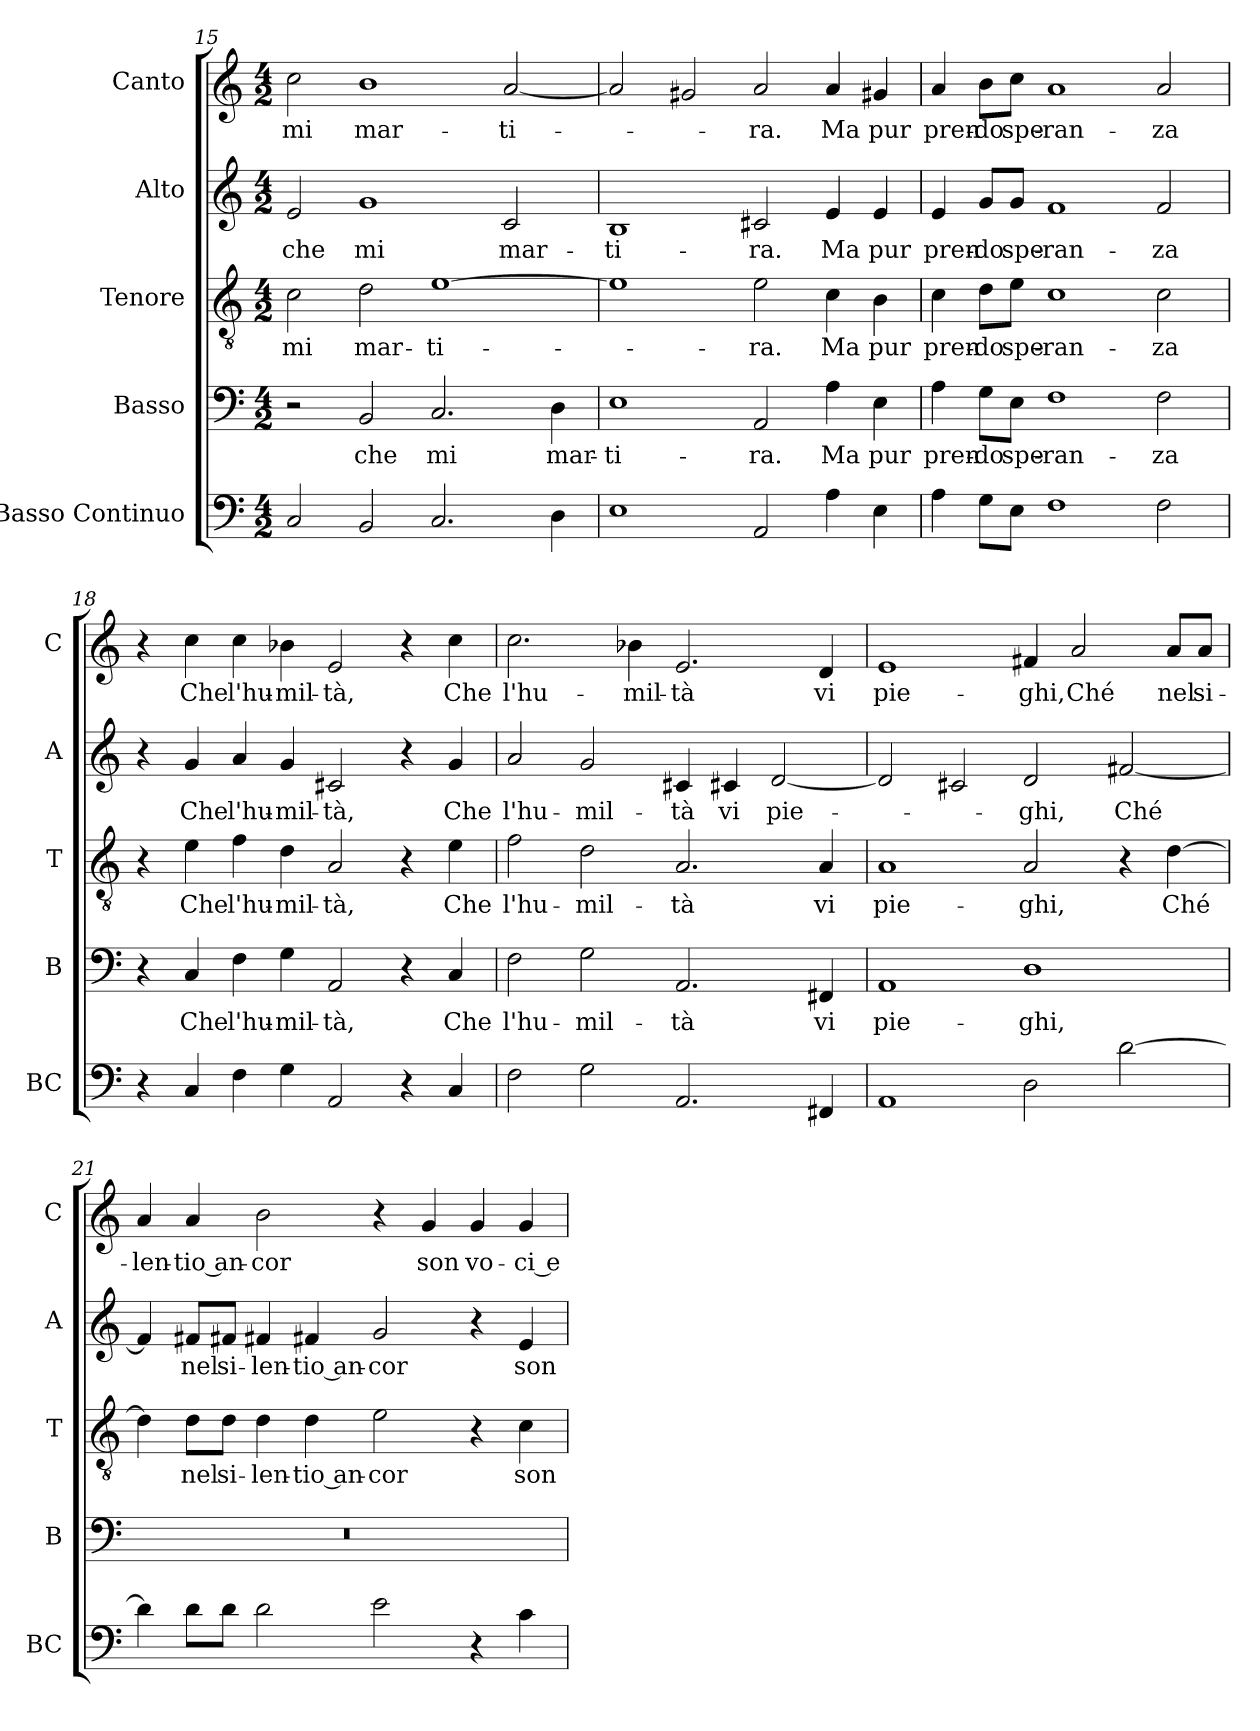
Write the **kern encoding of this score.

**kern	**kern	**text	**kern	**text	**kern	**text	**kern	**text
*part5	*part4	*part4	*part3	*part3	*part2	*part2	*part1	*part1
*staff5	*staff4	*staff4	*staff3	*staff3	*staff2	*staff2	*staff1	*staff1
*I"Basso Continuo	*I"Basso	*	*I"Tenore	*	*I"Alto	*	*I"Canto	*
*I'BC	*I'B	*	*I'T	*	*I'A	*	*I'C	*
*clefF4	*clefF4	*	*clefGv2	*	*clefG2	*	*clefG2	*
*k[]	*k[]	*	*k[]	*	*k[]	*	*k[]	*
*M4/2	*M4/2	*	*M4/2	*	*M4/2	*	*M4/2	*
=15	=15	=15	=15	=15	=15	=15	=15	=15
2C	2r	.	2c	mi	2e	che	2cc	mi
2BB	2BB	che	2d	mar-	1g	mi	1b	mar-
2.C	2.C	mi	[1e	-ti-	.	.	.	.
.	.	.	.	.	2c	mar-	[2a	-ti-
4D	4D	mar-	.	.	.	.	.	.
=16	=16	=16	=16	=16	=16	=16	=16	=16
1E	1E	-ti-	1e]	.	1B	-ti-	2a]	.
.	.	.	.	.	.	.	2g#X	.
2AA	2AA	-ra.	2e	-ra.	2c#X	-ra.	2a	-ra.
4A	4A	Ma	4c	Ma	4e	Ma	4a	Ma
4E	4E	pur	4B	pur	4e	pur	4g#X	pur
=17	=17	=17	=17	=17	=17	=17	=17	=17
4A	4A	pren-	4c	pren-	4e	pren-	4a	pren-
8GL	8G\L	-do	8d\L	-do	8g/L	-do	8b\L	-do
8EJ	8E\J	spe-	8e\J	spe-	8g/J	spe-	8cc\J	spe-
1F	1F	-ran-	1c	-ran-	1f	-ran-	1a	-ran-
2F	2F	-za	2c	-za	2f	-za	2a	-za
=18	=18	=18	=18	=18	=18	=18	=18	=18
4r	4r	.	4r	.	4r	.	4r	.
4C	4C	Che	4e	Che	4g	Che	4cc	Che
4F	4F	l'hu-	4f	l'hu-	4a	l'hu-	4cc	l'hu-
4G	4G	-mil-	4d	-mil-	4g	-mil-	4b-X	-mil-
2AA	2AA	-tà,	2A	-tà,	2c#X	-tà,	2e	-tà,
4r	4r	.	4r	.	4r	.	4r	.
4C	4C	Che	4e	Che	4g	Che	4cc	Che
=19	=19	=19	=19	=19	=19	=19	=19	=19
2F	2F	l'hu-	2f	l'hu-	2a	l'hu-	2.cc	l'hu-
2G	2G	-mil-	2d	-mil-	2g	-mil-	.	.
.	.	.	.	.	.	.	4b-X	-mil-
2.AA	2.AA	-tà	2.A	-tà	4c#X	-tà	2.e	-tà
.	.	.	.	.	4c#X	vi	.	.
.	.	.	.	.	[2d	pie-	.	.
4FF#X	4FF#X	vi	4A	vi	.	.	4d	vi
=20	=20	=20	=20	=20	=20	=20	=20	=20
1AA	1AA	pie-	1A	pie-	2d]	.	1e	pie-
.	.	.	.	.	2c#X	.	.	.
2D	1D	-ghi,	2A	-ghi,	2d	-ghi,	4f#X	-ghi,
.	.	.	.	.	.	.	2a	Ché
[2d	.	.	4r	.	[2f#X	Ché	.	.
.	.	.	[4d	Ché	.	.	8a/L	nel
.	.	.	.	.	.	.	8a/J	si-
=21	=21	=21	=21	=21	=21	=21	=21	=21
4d]	0r	.	4d]	.	4f#]	.	4a	-len-
8dL	.	.	8d\L	nel	8f#X/L	nel	4a	-tio an-
8dJ	.	.	8d\J	si-	8f#X/J	si-	.	.
2d	.	.	4d	-len-	4f#X	-len-	2b	-cor
.	.	.	4d	-tio an-	4f#X	-tio an-	.	.
2e	.	.	2e	-cor	2g	-cor	4r	.
.	.	.	.	.	.	.	4g	son
4r	.	.	4r	.	4r	.	4g	vo-
4c	.	.	4c	son	4e	son	4g	-ci e
=	=	=	=	=	=	=	=	=
*-	*-	*-	*-	*-	*-	*-	*-	*-
